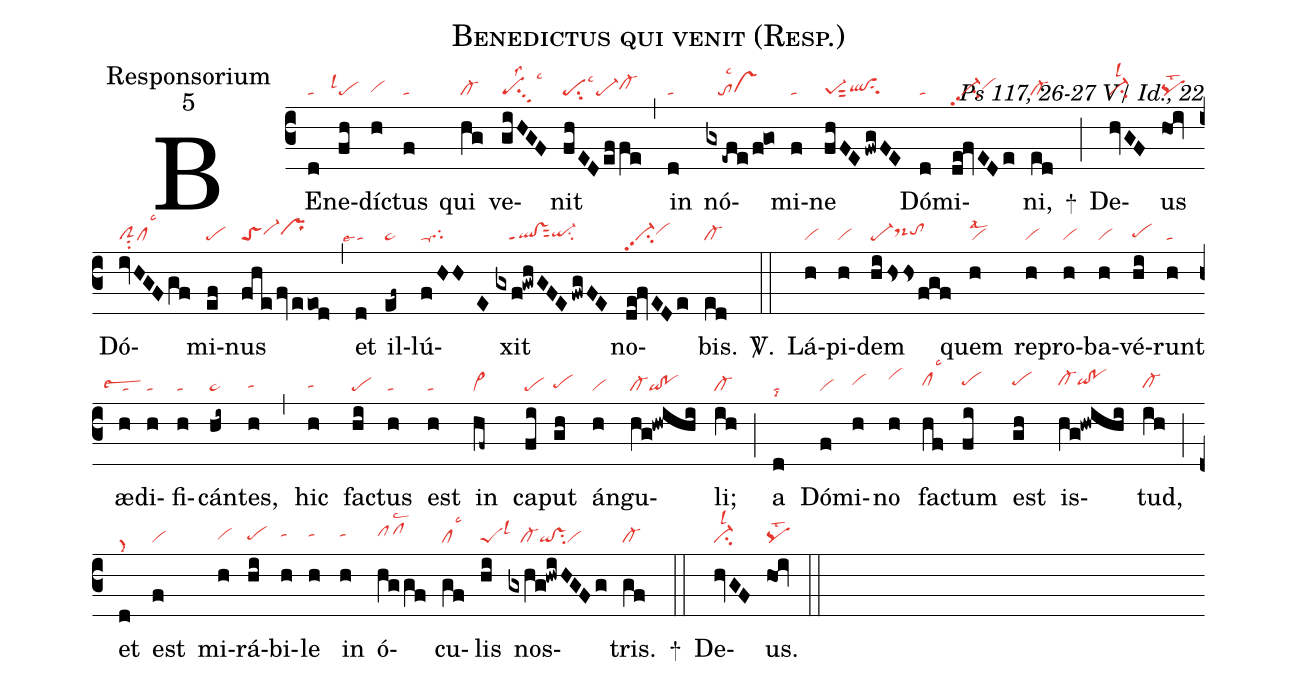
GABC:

name:Benedictus qui venit (Resp.);
office-part:Responsorium;
mode:5;
commentary:Ps 117, 26-27 V/ Id., 22;
nabc-lines:1;
%%
(c3)
BE(d|ta)ne(fh|``pelsl1)díc(h|vihg)tus(f|ta) qui(hg|cl-) ve(giHGF|pesu3lss2lsc3)nit(fhEDeffe|pesu2lsc3pe-cl-hh) (,)
in(d|ta) nó(gx-efe/f!go|///to``vshglsc1)mi(f|ta)ne(fhFE/fwgFE|pe-1sut2qlhgsu2) Dó(d|ta)mi(de!fvEDe|vi-pp2su2vihh)ni,(ed|cl-) +(;)
De(hvGF|ci-lsl2)us(hOi|pqlst2) Dó(ivHGFgf|clSsu2cllsc3)mi(ef|pe)nus(fhe/fv/eeod|toSvi-hhprhh) (,)
et(d|```talse4) il(ef~|ta>)lú(fHHE|ta-tghg)xit(gxf!gwhGFE/fwgFE|///ql!vsppt1sut2qi-hgsu2) no(de!fvEDe|vi-pp2su2vihh)bis.(ed|cl-) <sp>V/</sp>.(::)
Lá(h|vi)pi(h|vi)dem(hi/hssfgf|pe-ds-hhtohh) quem(h|vilsal2) re(h|vi)pro(h|vi)ba(h|vi)vé(hi|pehg)runt(h|ta) æ(h|````talsew2)di(h|ta)fi(h|ta)cán(hi~|ta>)tes,(h|tahg) (,)
hic(h|tahg) fac(hi|pe)tus(h|ta) est(h|ta) in(hf~|vi>) ca(fi|pe)put(gh|pehg) án(h|vi)gu(hg!hwihi|cl-qi!po)li;(ih|cl-) (;)
a(d|talsi8) Dó(f|vi)mi(h|vihh)no(h|vihj) fac(hf|clhhlsc3)tum(fi|pehh) est(gh|pehh) is(hg!hwihi|cl-hhqihh!pohh)tud,(ih|cl-hg) (;)
et(d|grlsi8) est(f|vi) mi(h|vihg)rá(hi|pehg)bi(h|tahh)le(h|tahh) in(h|tahh) ó(hg/gf|pfhhlsc2)cu(gf|cllsc3)lis(hi|peSlsl3) nos(gxhg!hwiHGFg|///cl-qi!vssu2vi)tris.(gf|cl-) +(::)
De(hvGF|ci-lsl2)us.(hOi|pqlst2) (::)
